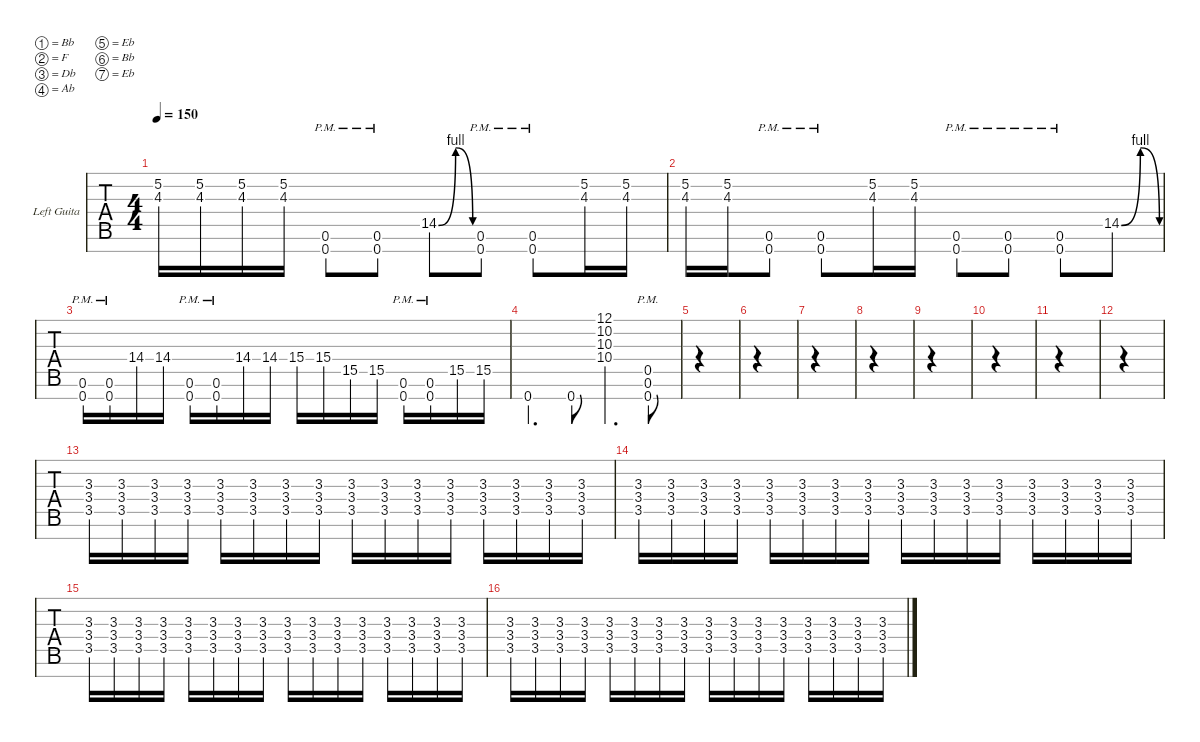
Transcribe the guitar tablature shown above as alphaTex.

\defaultSystemsLayout 4
\hideDynamics
\bracketExtendMode nobrackets
\firstSystemTrackNameOrientation horizontal
\track ("Left Guitar" "Left Guita") {instrument distortionguitar}
\staff {tabs}
\tuning (Bb3 F3 Db3 Ab2 Eb2 Bb1 Eb1)
\ts (4 4)
\tempo 150
\clef g2
\ks c
(5.2{acc #} 4.3).16{dy mf} (5.2{acc #} 4.3).16 (5.2{acc #} 4.3).16 (5.2{acc #} 4.3).16 (0.7{pm acc #} 0.6{pm acc #}).8 (0.7{pm acc #} 0.6{pm acc #}).8 14.5{be (bendrelease 0 0 10.2 4 20.4 4 30 0)}.8 (0.7{pm acc #} 0.6{pm acc #}).8 (0.7{pm acc #} 0.6{pm acc #}).8 (4.3 5.2{acc #}).16 (4.3 5.2{acc #}).16 |
(4.3 5.2{acc #}).16 (4.3 5.2{acc #}).16 (0.7{pm acc #} 0.6{pm acc #}).8 (0.7{pm acc #} 0.6{pm acc #}).8 (5.2{acc #} 4.3).16 (5.2{acc #} 4.3).16 (0.7{pm acc #} 0.6{pm acc #}).8 (0.7{pm acc #} 0.6{pm acc #}).8 (0.7{pm acc #} 0.6{pm acc #}).8 14.5{be (bendrelease 0 0 10.2 4 20.4 4 30 0)}.8 |
(0.7{pm acc #} 0.6{pm acc #}).16 (0.7{pm acc #} 0.6{pm acc #}).16 14.4{acc #}.16 14.4{acc #}.16 (0.7{pm acc #} 0.6{pm acc #}).16 (0.7{pm acc #} 0.6{pm acc #}).16 14.4{acc #}.16 14.4{acc #}.16 15.4.16 15.4.16 15.5{acc #}.16 15.5{acc #}.16 (0.7{pm acc #} 0.6{pm acc #}).16 (0.6{pm acc #} 0.7{pm acc #}).16 15.5{acc #}.16 15.5{acc #}.16 |
0.7{acc #}.4{d} 0.7{acc #}.8 (12.1{acc #} 10.2{acc #} 10.3 10.4{acc #}).4{d} (0.7{pm acc #} 0.6{pm acc #} 0.5{pm acc #}).8 |
|
|
|
|
|
|
|
|
(3.3 3.4 3.5{acc #}).16 (3.3 3.4 3.5{acc #}).16 (3.3 3.4 3.5{acc #}).16 (3.3 3.4 3.5{acc #}).16 (3.3 3.4 3.5{acc #}).16 (3.3 3.4 3.5{acc #}).16 (3.3 3.4 3.5{acc #}).16 (3.3 3.4 3.5{acc #}).16 (3.3 3.4 3.5{acc #}).16 (3.3 3.4 3.5{acc #}).16 (3.3 3.4 3.5{acc #}).16 (3.3 3.4 3.5{acc #}).16 (3.3 3.4 3.5{acc #}).16 (3.3 3.4 3.5{acc #}).16 (3.3 3.4 3.5{acc #}).16 (3.3 3.4 3.5{acc #}).16 |
(3.3 3.4 3.5{acc #}).16 (3.3 3.4 3.5{acc #}).16 (3.3 3.4 3.5{acc #}).16 (3.3 3.4 3.5{acc #}).16 (3.3 3.4 3.5{acc #}).16 (3.3 3.4 3.5{acc #}).16 (3.3 3.4 3.5{acc #}).16 (3.3 3.4 3.5{acc #}).16 (3.3 3.4 3.5{acc #}).16 (3.3 3.4 3.5{acc #}).16 (3.3 3.4 3.5{acc #}).16 (3.3 3.4 3.5{acc #}).16 (3.3 3.4 3.5{acc #}).16 (3.3 3.4 3.5{acc #}).16 (3.3 3.4 3.5{acc #}).16 (3.3 3.4 3.5{acc #}).16 |
(3.3 3.4 3.5{acc #}).16 (3.3 3.4 3.5{acc #}).16 (3.3 3.4 3.5{acc #}).16 (3.3 3.4 3.5{acc #}).16 (3.3 3.4 3.5{acc #}).16 (3.3 3.4 3.5{acc #}).16 (3.3 3.4 3.5{acc #}).16 (3.3 3.4 3.5{acc #}).16 (3.3 3.4 3.5{acc #}).16 (3.3 3.4 3.5{acc #}).16 (3.3 3.4 3.5{acc #}).16 (3.3 3.4 3.5{acc #}).16 (3.3 3.4 3.5{acc #}).16 (3.3 3.4 3.5{acc #}).16 (3.3 3.4 3.5{acc #}).16 (3.3 3.4 3.5{acc #}).16 |
(3.3 3.4 3.5{acc #}).16 (3.3 3.4 3.5{acc #}).16 (3.3 3.4 3.5{acc #}).16 (3.3 3.4 3.5{acc #}).16 (3.3 3.4 3.5{acc #}).16 (3.3 3.4 3.5{acc #}).16 (3.3 3.4 3.5{acc #}).16 (3.3 3.4 3.5{acc #}).16 (3.3 3.4 3.5{acc #}).16 (3.3 3.4 3.5{acc #}).16 (3.3 3.4 3.5{acc #}).16 (3.3 3.4 3.5{acc #}).16 (3.3 3.4 3.5{acc #}).16 (3.3 3.4 3.5{acc #}).16 (3.3 3.4 3.5{acc #}).16 (3.3 3.4 3.5{acc #}).16
